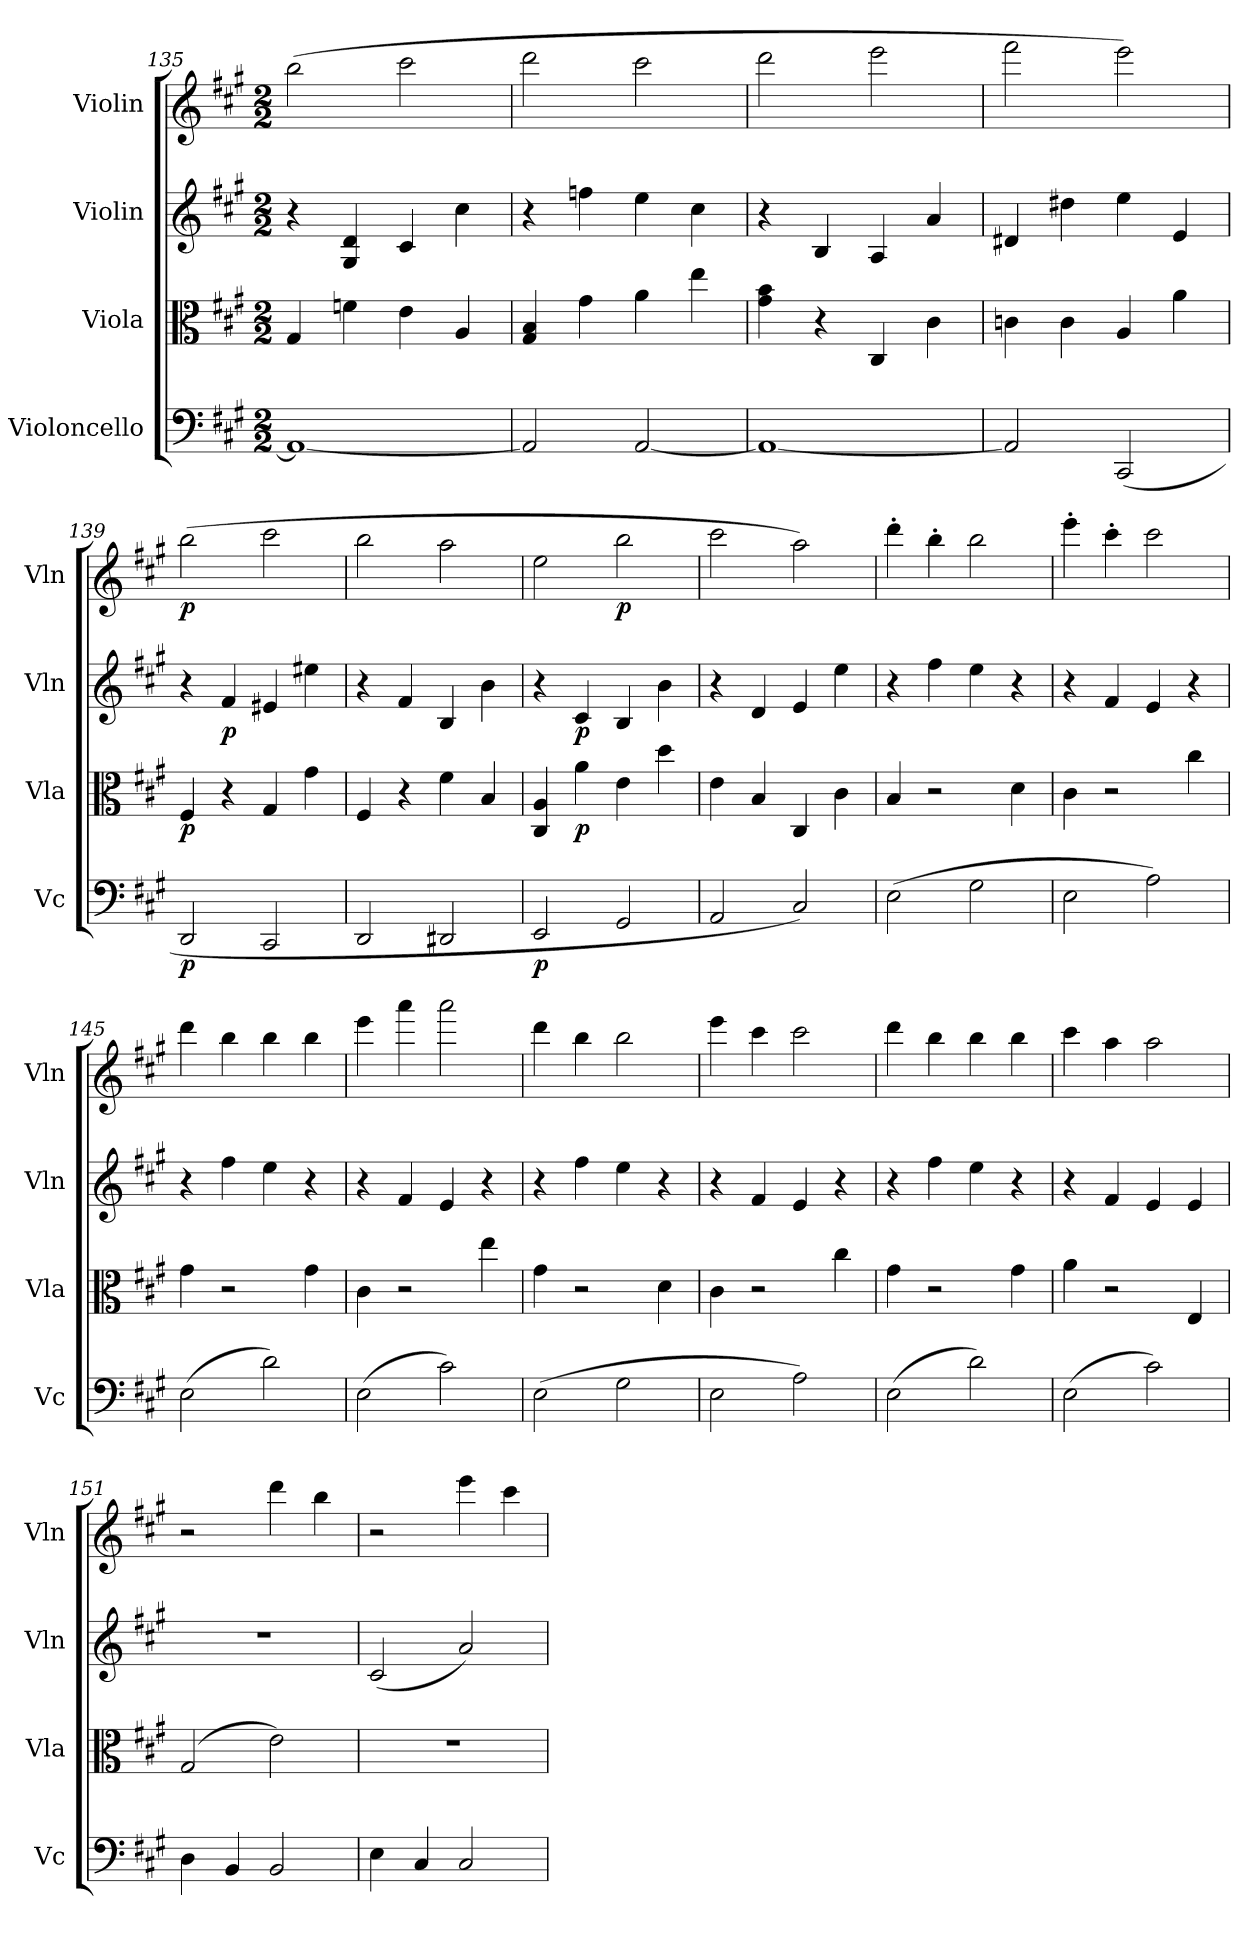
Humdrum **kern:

**kern	**dynam	**kern	**dynam	**kern	**dynam	**kern	**dynam
*part4	*part4	*part3	*part3	*part2	*part2	*part1	*part1
*staff4	*staff4	*staff3	*staff3	*staff2	*staff2	*staff1	*staff1
*I"Violoncello	*	*I"Viola	*	*I"Violin	*	*I"Violin	*
*I'Vc	*	*I'Vla	*	*I'Vln	*	*I'Vln	*
*clefF4	*	*clefC3	*	*clefG2	*	*clefG2	*
*k[f#c#g#]	*	*k[f#c#g#]	*	*k[f#c#g#]	*	*k[f#c#g#]	*
*M2/2	*	*M2/2	*	*M2/2	*	*M2/2	*
=135	=135	=135	=135	=135	=135	=135	=135
1AA_	.	4G#/	.	4r	.	(2bb\	.
.	.	4fn\	.	4G#/ 4d/	.	.	.
.	.	4e\	.	4c#/	.	2ccc#\	.
.	.	4A/	.	4cc#\	.	.	.
=136	=136	=136	=136	=136	=136	=136	=136
2AA/]	.	4G#/ 4B/	.	4r	.	2ddd\	.
.	.	4g#\	.	4ffn\	.	.	.
[2AA/	.	4a\	.	4ee\	.	2ccc#\	.
.	.	4ee\	.	4cc#\	.	.	.
=137	=137	=137	=137	=137	=137	=137	=137
1AA_	.	4g#\ 4b\	.	4r	.	2ddd\	.
.	.	4r	.	4B/	.	.	.
.	.	4C#/	.	4A/	.	2eee\	.
.	.	4c#\	.	4a/	.	.	.
=138	=138	=138	=138	=138	=138	=138	=138
2AA/]	.	4cn\	.	4d#X/	.	2fff#\	.
.	.	4c\	.	4dd#X\	.	.	.
(2CC#/	.	4A/	.	4ee\	.	2eee\)	.
.	.	4a\	.	4e/	.	.	.
=139	=139	=139	=139	=139	=139	=139	=139
2DD/	p	4F#/	p	4r	.	(2bb\	p
.	.	4r	.	4f#/	p	.	.
2CC#/	.	4G#/	.	4e#X/	.	2ccc#\	.
.	.	4g#\	.	4ee#X\	.	.	.
=140	=140	=140	=140	=140	=140	=140	=140
2DD/	.	4F#/	.	4r	.	2bb\	.
.	.	4r	.	4f#/	.	.	.
2DD#X/	.	4f#\	.	4B/	.	2aa\	.
.	.	4B/	.	4b\	.	.	.
=141	=141	=141	=141	=141	=141	=141	=141
2EE/	p	4C#/ 4A/	.	4r	.	2ee\	.
.	.	4a\	p	4c#/	p	.	.
2GG#/	.	4e\	.	4B/	.	2bb\	p
.	.	4dd\	.	4b\	.	.	.
=142	=142	=142	=142	=142	=142	=142	=142
2AA/	.	4e\	.	4r	.	2ccc#\	.
.	.	4B/	.	4d/	.	.	.
2C#/)	.	4C#/	.	4e/	.	2aa\)	.
.	.	4c#\	.	4ee\	.	.	.
=143	=143	=143	=143	=143	=143	=143	=143
(2E\	.	4B/	.	4r	.	4ddd'\	.
.	.	2r	.	4ff#\	.	4bb'\	.
2G#\	.	.	.	4ee\	.	2bb\	.
.	.	4d\	.	4r	.	.	.
=144	=144	=144	=144	=144	=144	=144	=144
2E\	.	4c#\	.	4r	.	4eee'\	.
.	.	2r	.	4f#/	.	4ccc#'\	.
2A\)	.	.	.	4e/	.	2ccc#\	.
.	.	4cc#\	.	4r	.	.	.
=145	=145	=145	=145	=145	=145	=145	=145
(2E\	.	4g#\	.	4r	.	4ddd\	.
.	.	2r	.	4ff#\	.	4bb\	.
2d\)	.	.	.	4ee\	.	4bb\	.
.	.	4g#\	.	4r	.	4bb\	.
=146	=146	=146	=146	=146	=146	=146	=146
(2E\	.	4c#\	.	4r	.	4eee\	.
.	.	2r	.	4f#/	.	4aaa\	.
2c#\)	.	.	.	4e/	.	2aaa\	.
.	.	4ee\	.	4r	.	.	.
=147	=147	=147	=147	=147	=147	=147	=147
(2E\	.	4g#\	.	4r	.	4ddd\	.
.	.	2r	.	4ff#\	.	4bb\	.
2G#\	.	.	.	4ee\	.	2bb\	.
.	.	4d\	.	4r	.	.	.
=148	=148	=148	=148	=148	=148	=148	=148
2E\	.	4c#\	.	4r	.	4eee\	.
.	.	2r	.	4f#/	.	4ccc#\	.
2A\)	.	.	.	4e/	.	2ccc#\	.
.	.	4cc#\	.	4r	.	.	.
=149	=149	=149	=149	=149	=149	=149	=149
(2E\	.	4g#\	.	4r	.	4ddd\	.
.	.	2r	.	4ff#\	.	4bb\	.
2d\)	.	.	.	4ee\	.	4bb\	.
.	.	4g#\	.	4r	.	4bb\	.
=150	=150	=150	=150	=150	=150	=150	=150
(2E\	.	4a\	.	4r	.	4ccc#\	.
.	.	2r	.	4f#/	.	4aa\	.
2c#\)	.	.	.	4e/	.	2aa\	.
.	.	4E/	.	4e/	.	.	.
=151	=151	=151	=151	=151	=151	=151	=151
4D\	.	(2G#/	.	1r	.	2r	.
4BB/	.	.	.	.	.	.	.
2BB/	.	2e\)	.	.	.	4ddd\	.
.	.	.	.	.	.	4bb\	.
=152	=152	=152	=152	=152	=152	=152	=152
4E\	.	1r	.	(2c#/	.	2r	.
4C#/	.	.	.	.	.	.	.
2C#/	.	.	.	2a/)	.	4eee\	.
.	.	.	.	.	.	4ccc#\	.
=	=	=	=	=	=	=	=
*-	*-	*-	*-	*-	*-	*-	*-
